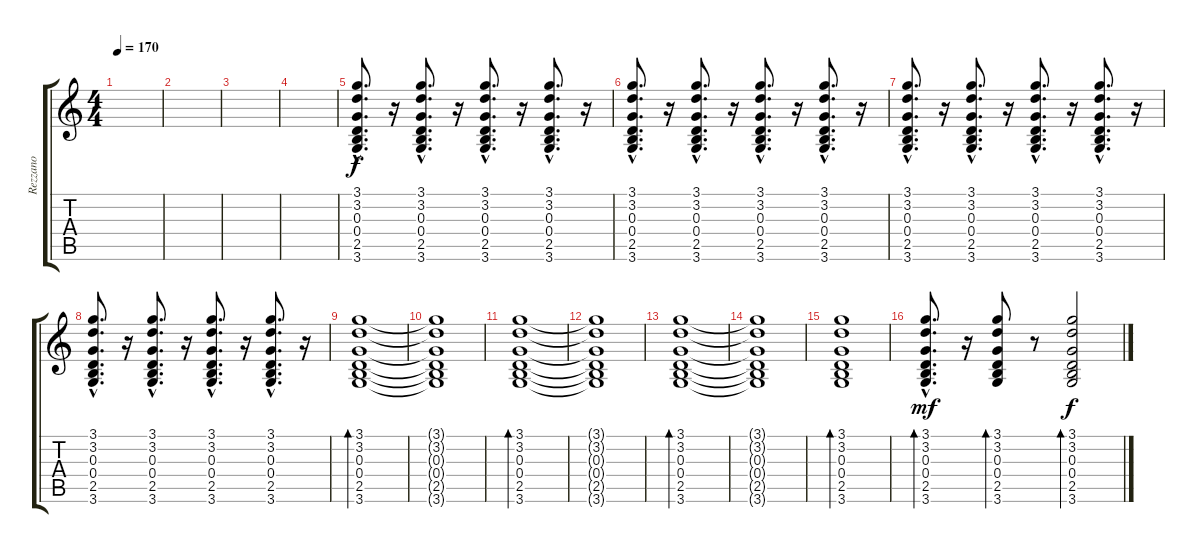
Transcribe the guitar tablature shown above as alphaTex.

\track ("Rezzano" "Rezzano") {instrument distortionguitar}
\staff {score tabs}
\tuning (E4 B3 G3 D3 A2 E2) {hide}
\ts (4 4)
\tempo 170
\clef g2
\ks c
|
|
|
|
(3.1{hac} 3.2{hac} 0.3{hac} 0.4{hac} 2.5{hac} 3.6{hac}).8{d} r.16 (3.1{hac} 3.2{hac} 0.3{hac} 0.4{hac} 2.5{hac} 3.6{hac}).8{d} r.16 (3.1{hac} 3.2{hac} 0.3{hac} 0.4{hac} 2.5{hac} 3.6{hac}).8{d} r.16 (3.1{hac} 3.2{hac} 0.3{hac} 0.4{hac} 2.5{hac} 3.6{hac}).8{d} r.16 |
(3.1{hac} 3.2{hac} 0.3{hac} 0.4{hac} 2.5{hac} 3.6{hac}).8{d} r.16 (3.1{hac} 3.2{hac} 0.3{hac} 0.4{hac} 2.5{hac} 3.6{hac}).8{d} r.16 (3.1{hac} 3.2{hac} 0.3{hac} 0.4{hac} 2.5{hac} 3.6{hac}).8{d} r.16 (3.1{hac} 3.2{hac} 0.3{hac} 0.4{hac} 2.5{hac} 3.6{hac}).8{d} r.16 |
(3.1{hac} 3.2{hac} 0.3{hac} 0.4{hac} 2.5{hac} 3.6{hac}).8{d} r.16 (3.1{hac} 3.2{hac} 0.3{hac} 0.4{hac} 2.5{hac} 3.6{hac}).8{d} r.16 (3.1{hac} 3.2{hac} 0.3{hac} 0.4{hac} 2.5{hac} 3.6{hac}).8{d} r.16 (3.1{hac} 3.2{hac} 0.3{hac} 0.4{hac} 2.5{hac} 3.6{hac}).8{d} r.16 |
(3.1{hac} 3.2{hac} 0.3{hac} 0.4{hac} 2.5{hac} 3.6{hac}).8{d} r.16 (3.1{hac} 3.2{hac} 0.3{hac} 0.4{hac} 2.5{hac} 3.6{hac}).8{d} r.16 (3.1{hac} 3.2{hac} 0.3{hac} 0.4{hac} 2.5{hac} 3.6{hac}).8{d} r.16 (3.1{hac} 3.2{hac} 0.3{hac} 0.4{hac} 2.5{hac} 3.6{hac}).8{d} r.16 |
(3.1 3.2 0.3 0.4 2.5 3.6).1{bd 240 dy f instrument acousticguitarnylon} |
(3.1{t} 3.2{t} 0.3{t} 0.4{t} 2.5{t} 3.6{t}).1 |
(3.1 3.2 0.3 0.4 2.5 3.6).1{bd 240 instrument acousticguitarnylon} |
(3.1{t} 3.2{t} 0.3{t} 0.4{t} 2.5{t} 3.6{t}).1 |
(3.1 3.2 0.3 0.4 2.5 3.6).1{bd 240 instrument acousticguitarnylon} |
(3.1{t} 3.2{t} 0.3{t} 0.4{t} 2.5{t} 3.6{t}).1 |
(3.1 3.2 0.3 0.4 2.5 3.6).1{bd 240} |
(3.1{hac} 3.2{hac} 0.3{hac} 0.4{hac} 2.5{hac} 3.6{hac}).8{d bd 240 dy mf} r.16 (3.1 3.2 0.3 0.4 2.5 3.6).8{bd 240} r.8 (3.1 3.2 0.3 0.4 2.5 3.6).2{bd 240 dy f}
